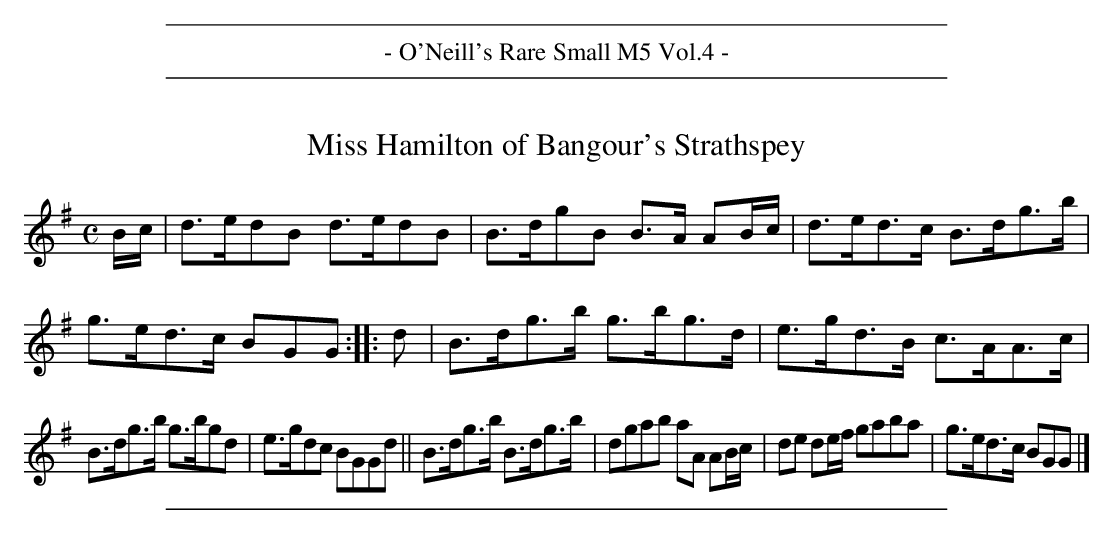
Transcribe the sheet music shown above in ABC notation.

X:1
T: Miss Hamilton of Bangour's Strathspey
M: C
L: 1/8
K: G
B/c/ |\
d>edB d>edB | B>dgB B>A AB/c/ | d>ed>c B>dg>b | g>ed>c BGG :: d | B>dg>b g>bg>d | e>gd>B c>AA>c |
B>dg>b g>bgd | e>gdc BGGd || B>dg>b B>dg>b | dgab aA AB/c/ | de de/f/ gaba | g>ed>c BGG |]
